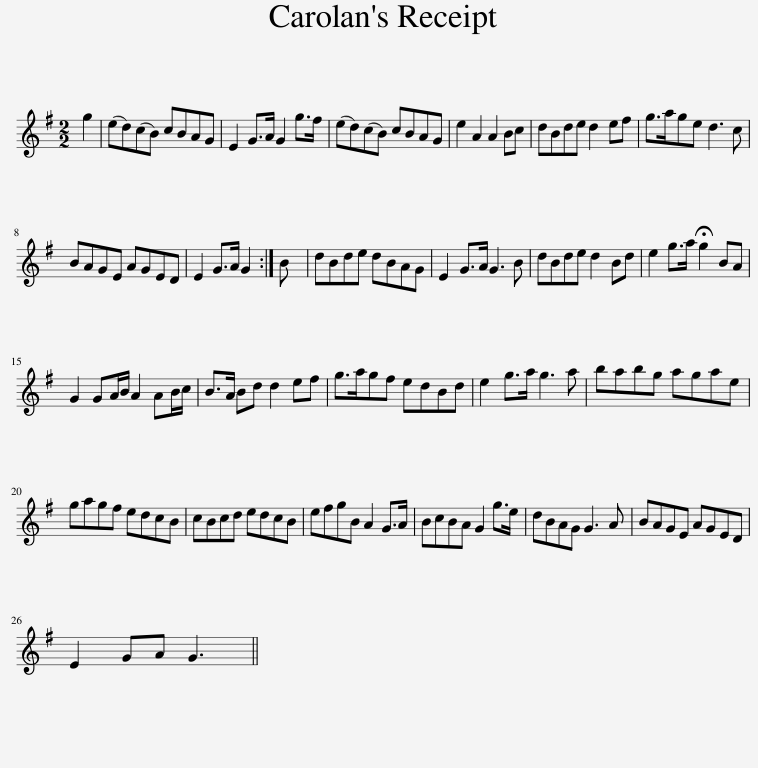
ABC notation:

X:1
L:1/8
M:2/2
I:linebreak $
K:G
V:1 treble
V:1
 g2 | (ed)(cB) cBAG | E2 G>A G2 g>f | (ed)(cB) cBAG | e2 A2 A2 Bc | %5
 dBde d2 ef | g>age d3 c |$ BAGE AGED | E2 G>A G2 :| B | %10
 dBde dBAG | E2 G>A G3 B | dBde d2 Bd | e2 g>a !fermata!g2 BA |$ G2 GA/B/ A2 AB/c/ | %15
 B>A Bd d2 ef | g>agf edBd | e2 g>a g3 a | babg agae |$ gagf edcB | %20
 cBcd edcB | efgB A2 G>A | BcBA G2 g>e | dBAG G3 A | BAGE AGED |$ %25
 E2 GA G3 || %26
